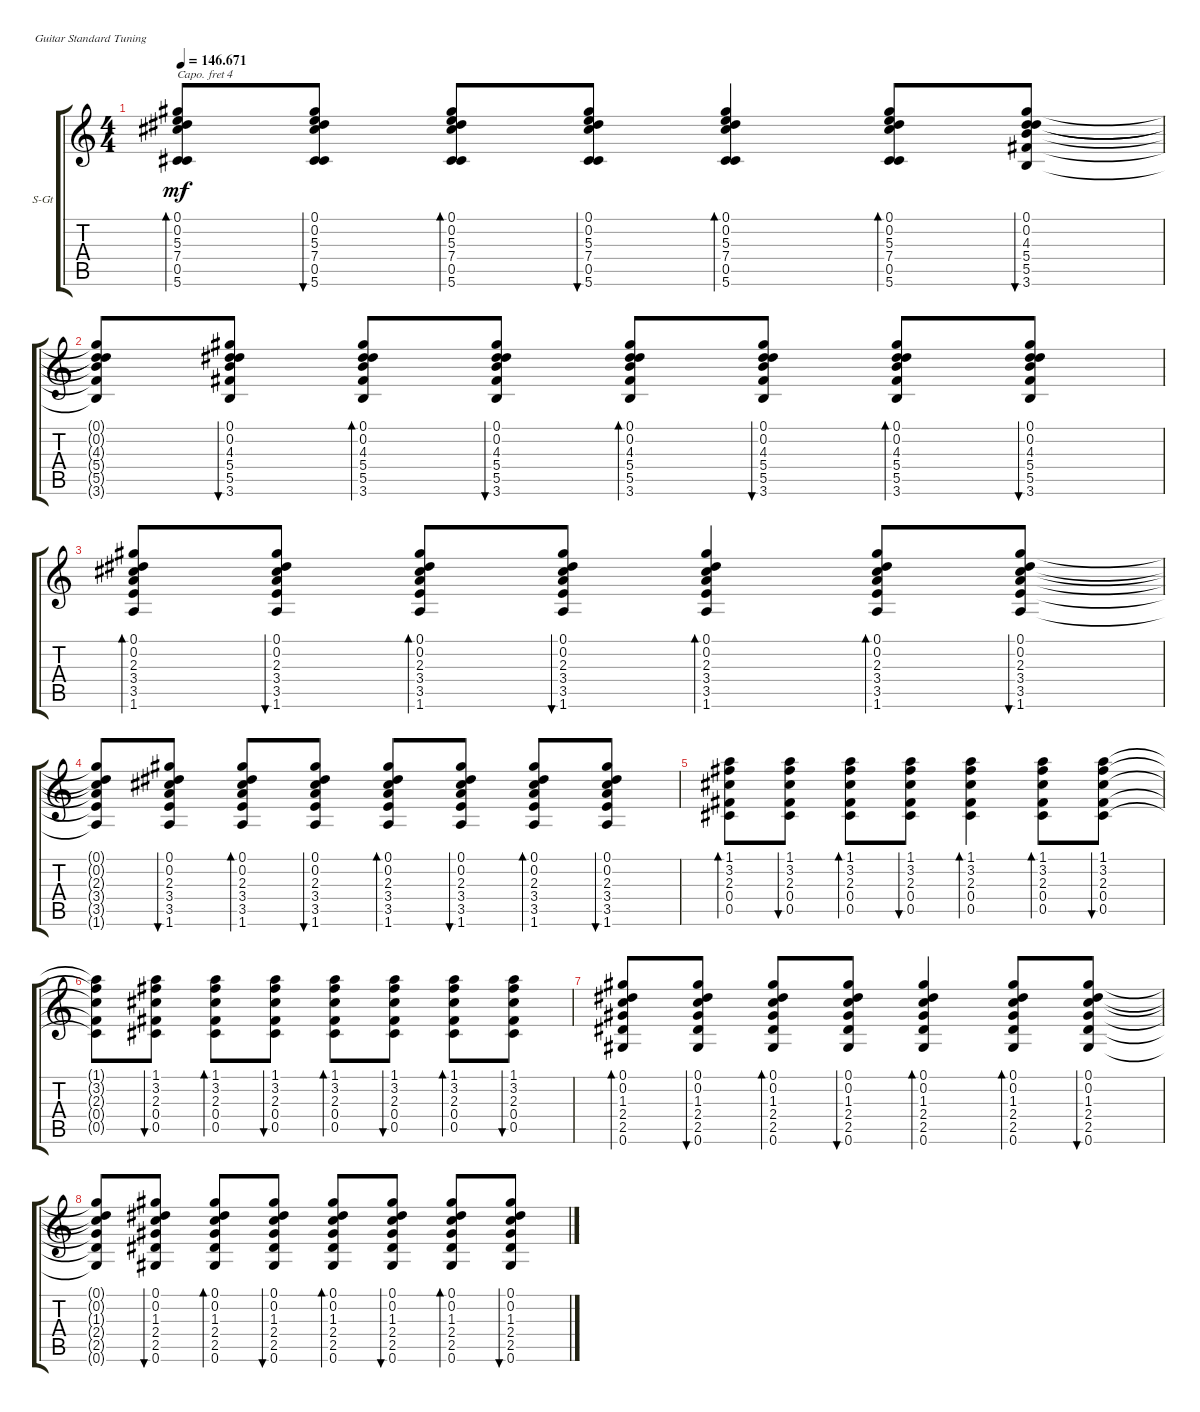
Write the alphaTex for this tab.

\defaultSystemsLayout 4
\bracketExtendMode groupsimilarinstruments
\firstSystemTrackNameOrientation horizontal
\otherSystemsTrackNameOrientation horizontal
\track ("Steel Guitar" "S-Gt") {instrument acousticguitarsteel}
\staff {score tabs}
\capo 4
\tuning (E4 B3 G3 D3 A2 E2)
\ts (4 4)
\tempo
146.671
\accidentals auto
\clef g2
\ottava regular
\simile none
\ks aminor
(0.5 7.4 5.3 0.2 0.1 5.6).8{bd 30 dy mf} (0.5 7.4 5.3 0.2 0.1 5.6).8{bu 30} (0.5 7.4 5.3 0.2 0.1 5.6).8{bd 30} (0.5 7.4 5.3 0.2 0.1 5.6).8{bu 30} (0.5 7.4 5.3 0.2 0.1 5.6).4{bd 30} (0.5 7.4 5.3 0.2 0.1 5.6).8{bd 30} (3.6 5.5 5.4 4.3 0.2 0.1).8{bu 30} |
(3.6{t} 5.5{t} 5.4{t} 4.3{t} 0.2{t} 0.1{t}).8 (3.6 5.5 5.4 4.3 0.2 0.1).8{bu 30} (3.6 5.5 5.4 4.3 0.2 0.1).8{bd 30} (3.6 5.5 5.4 4.3 0.2 0.1).8{bu 30} (3.6 5.5 5.4 4.3 0.2 0.1).8{bd 30} (3.6 5.5 5.4 4.3 0.2 0.1).8{bu 30} (3.6 5.5 5.4 4.3 0.2 0.1).8{bd 30} (3.6 5.5 5.4 4.3 0.2 0.1).8{bu 30} |
(3.5 3.4 2.3 0.2 0.1 1.6).8{bd 30} (3.5 3.4 2.3 0.2 0.1 1.6).8{bu 30} (3.5 3.4 2.3 0.2 0.1 1.6).8{bd 30} (3.5 3.4 2.3 0.2 0.1 1.6).8{bu 30} (3.5 3.4 2.3 0.2 0.1 1.6).4{bd 30} (3.5 3.4 2.3 0.2 0.1 1.6).8{bd 30} (3.5 3.4 2.3 0.2 0.1 1.6).8{bu 30} |
(3.5{t} 3.4{t} 2.3{t} 0.2{t} 0.1{t} 1.6{t}).8 (3.5 3.4 2.3 0.2 0.1 1.6).8{bu 30} (3.5 3.4 2.3 0.2 0.1 1.6).8{bd 30} (3.5 3.4 2.3 0.2 0.1 1.6).8{bu 30} (3.5 3.4 2.3 0.2 0.1 1.6).8{bd 30} (3.5 3.4 2.3 0.2 0.1 1.6).8{bu 30} (3.5 3.4 2.3 0.2 0.1 1.6).8{bd 30} (3.5 3.4 2.3 0.2 0.1 1.6).8{bu 30} |
(0.5 0.4 2.3 3.2 1.1).8{bd 30} (0.5 0.4 2.3 3.2 1.1).8{bu 30} (0.5 0.4 2.3 3.2 1.1).8{bd 30} (0.5 0.4 2.3 3.2 1.1).8{bu 30} (0.5 0.4 2.3 3.2 1.1).4{bd 30} (0.5 0.4 2.3 3.2 1.1).8{bd 30} (0.5 0.4 2.3 3.2 1.1).8{bu 30} |
(0.5{t} 0.4{t} 2.3{t} 3.2{t} 1.1{t}).8 (0.5 0.4 2.3 3.2 1.1).8{bu 30} (0.5 0.4 2.3 3.2 1.1).8{bd 30} (0.5 0.4 2.3 3.2 1.1).8{bu 30} (0.5 0.4 2.3 3.2 1.1).8{bd 30} (0.5 0.4 2.3 3.2 1.1).8{bu 30} (0.5 0.4 2.3 3.2 1.1).8{bd 30} (0.5 0.4 2.3 3.2 1.1).8{bu 30} |
(2.5 2.4 1.3 0.2 0.1 0.6).8{bd 30} (2.5 2.4 1.3 0.2 0.1 0.6).8{bu 30} (2.5 2.4 1.3 0.2 0.1 0.6).8{bd 30} (2.5 2.4 1.3 0.2 0.1 0.6).8{bu 30} (2.5 2.4 1.3 0.2 0.1 0.6).4{bd 30} (2.5 2.4 1.3 0.2 0.1 0.6).8{bd 30} (2.5 2.4 1.3 0.2 0.1 0.6).8{bu 30} |
(2.5{t} 2.4{t} 1.3{t} 0.2{t} 0.1{t} 0.6{t}).8 (2.5 2.4 1.3 0.2 0.1 0.6).8{bu 30} (2.5 2.4 1.3 0.2 0.1 0.6).8{bd 30} (2.5 2.4 1.3 0.2 0.1 0.6).8{bu 30} (2.5 2.4 1.3 0.2 0.1 0.6).8{bd 30} (2.5 2.4 1.3 0.2 0.1 0.6).8{bu 30} (2.5 2.4 1.3 0.2 0.1 0.6).8{bd 30} (2.5 2.4 1.3 0.2 0.1 0.6).8{bu 30}
